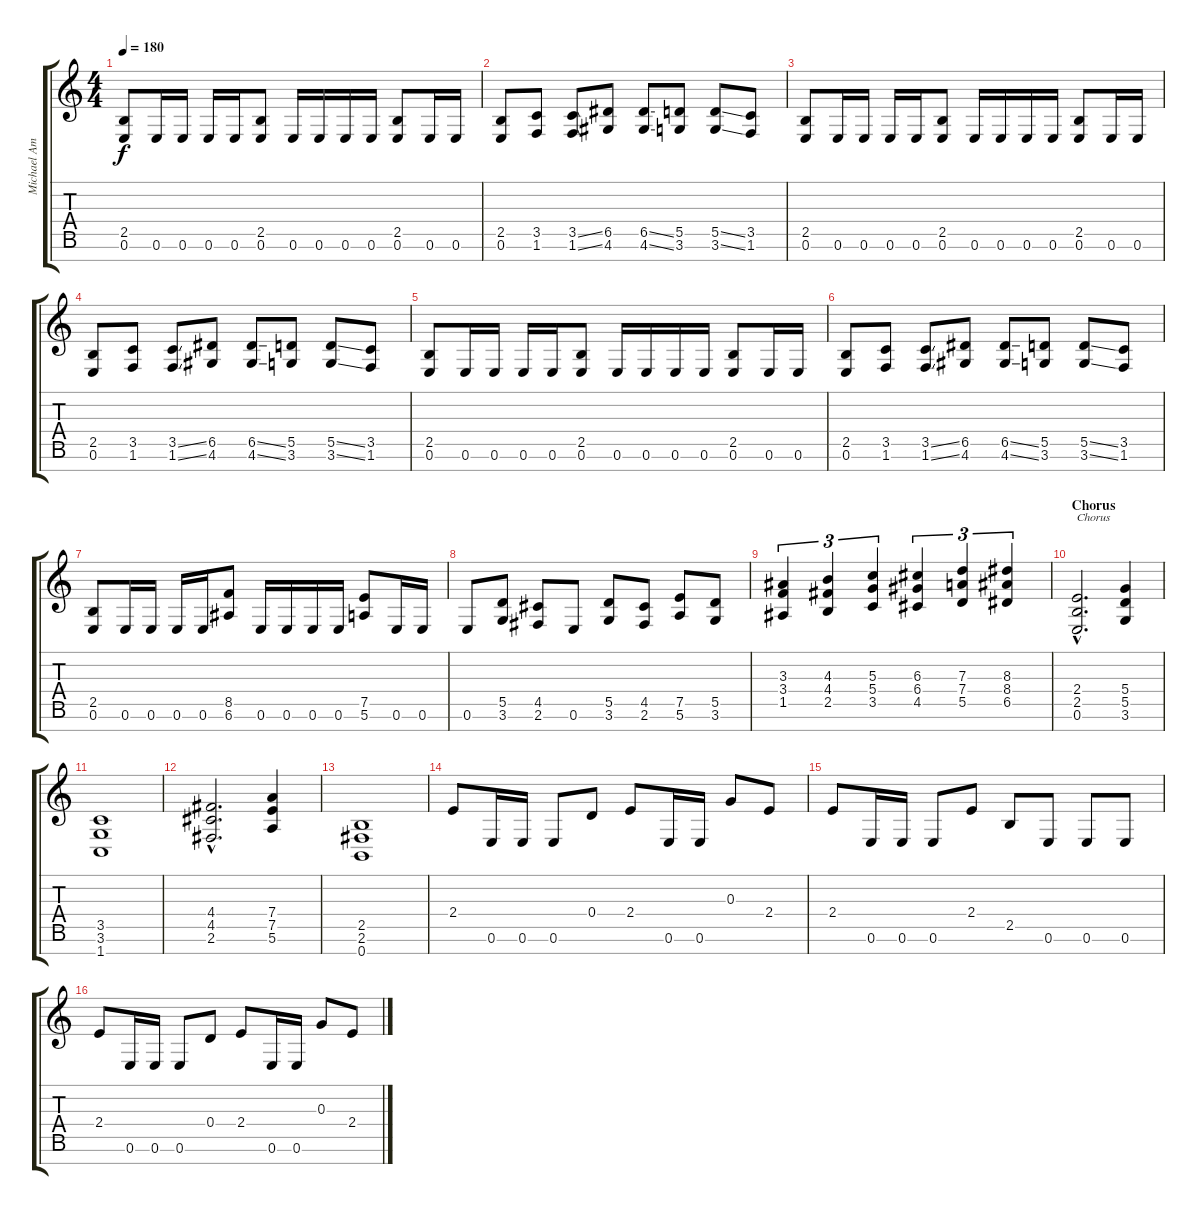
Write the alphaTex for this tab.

\track ("Michael Amott" "Michael Am") {instrument distortionguitar}
\staff {score tabs}
\tuning (E4 B3 G3 D3 A2 E2 B1) {hide}
\ts (4 4)
\tempo 180
\clef g2
\ks c
(2.5 0.6).8{dy f} 0.6.16 0.6.16 0.6.16 0.6.16 (2.5 0.6).8 0.6.16 0.6.16 0.6.16 0.6.16 (2.5 0.6).8 0.6.16 0.6.16 |
(2.5 0.6).8 (3.5 1.6).8 (3.5{ss} 1.6{ss}).8 (6.5 4.6).8 (6.5{ss} 4.6{ss}).8 (5.5 3.6).8 (5.5{ss} 3.6{ss}).8 (3.5 1.6).8 |
(2.5 0.6).8 0.6.16 0.6.16 0.6.16 0.6.16 (2.5 0.6).8 0.6.16 0.6.16 0.6.16 0.6.16 (2.5 0.6).8 0.6.16 0.6.16 |
(2.5 0.6).8 (3.5 1.6).8 (3.5{ss} 1.6{ss}).8 (6.5 4.6).8 (6.5{ss} 4.6{ss}).8 (5.5 3.6).8 (5.5{ss} 3.6{ss}).8 (3.5 1.6).8 |
(2.5 0.6).8 0.6.16 0.6.16 0.6.16 0.6.16 (2.5 0.6).8 0.6.16 0.6.16 0.6.16 0.6.16 (2.5 0.6).8 0.6.16 0.6.16 |
(2.5 0.6).8 (3.5 1.6).8 (3.5{ss} 1.6{ss}).8 (6.5 4.6).8 (6.5{ss} 4.6{ss}).8 (5.5 3.6).8 (5.5{ss} 3.6{ss}).8 (3.5 1.6).8 |
(2.5 0.6).8 0.6.16 0.6.16 0.6.16 0.6.16 (8.5 6.6).8 0.6.16 0.6.16 0.6.16 0.6.16 (7.5 5.6).8 0.6.16 0.6.16 |
0.6.8 (5.5 3.6).8 (4.5 2.6).8 0.6.8 (5.5 3.6).8 (4.5 2.6).8 (7.5 5.6).8 (5.5 3.6).8 |
(3.3 3.4 1.5).4{tu (3 2)} (4.3 4.4 2.5).4{tu (3 2)} (5.3 5.4 3.5).4{tu (3 2)} (6.3 6.4 4.5).4{tu (3 2)} (7.3 7.4 5.5).4{tu (3 2)} (8.3 8.4 6.5).4{tu (3 2)} |
\section ("" "Chorus")
(2.4{hac} 2.5{hac} 0.6{hac}).2{d txt "Chorus"} (5.4 5.5 3.6).4 |
(3.5 3.6 1.7).1 |
(4.4{hac} 4.5{hac} 2.6{hac}).2{d} (7.4 7.5 5.6).4 |
(2.5 2.6 0.7).1 |
2.4.8 0.6.16 0.6.16 0.6.8 0.4.8 2.4.8 0.6.16 0.6.16 0.3.8 2.4.8 |
2.4.8 0.6.16 0.6.16 0.6.8 2.4.8 2.5.8 0.6.8 0.6.8 0.6.8 |
2.4.8 0.6.16 0.6.16 0.6.8 0.4.8 2.4.8 0.6.16 0.6.16 0.3.8 2.4.8
